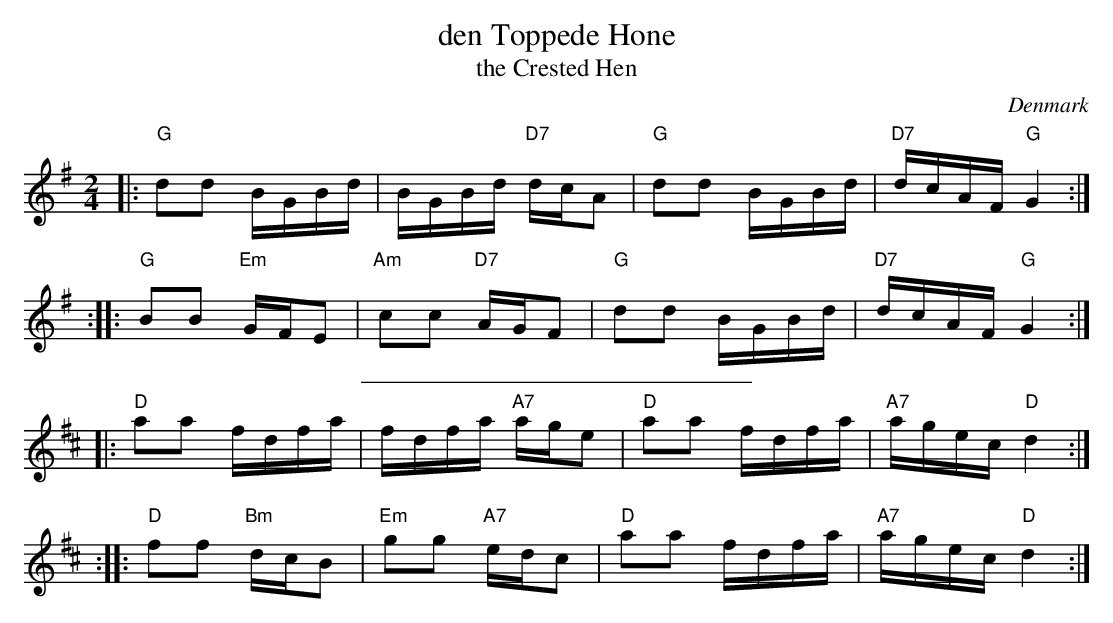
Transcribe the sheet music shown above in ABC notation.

X:1
T: den Toppede H\one
T: the Crested Hen
O: Denmark
M: 2/4
L: 1/16
K: G
|: "G"d2d2 BGBd | BGBd "D7"dcA2 | "G"d2d2 BGBd | "D7"dcAF "G"G4 :|
:: "G"B2B2 "Em"GFE2 | "Am"c2c2 "D7"AGF2 | "G"d2d2 BGBd | "D7"dcAF "G"G4 :|
%%sep 5 5 250
K: D
|: "D"a2a2 fdfa | fdfa "A7"age2 | "D"a2a2 fdfa | "A7"agec "D"d4 :|
:: "D"f2f2 "Bm"dcB2 | "Em"g2g2 "A7"edc2 | "D"a2a2 fdfa | "A7"agec "D"d4 :|
